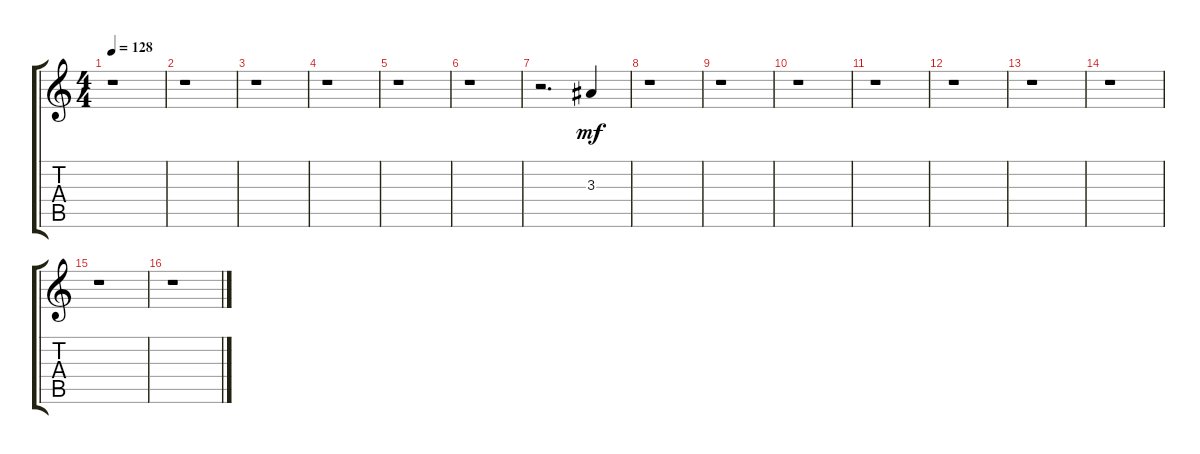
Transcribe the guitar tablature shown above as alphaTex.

\track "" {instrument overdrivenguitar}
\staff {score tabs}
\tuning (E4 B3 G3 D3 A2 E2) {hide}
\ts (4 4)
\tempo 128
\clef g2
\ks c
r.1{dy f} |
r.1 |
r.1 |
r.1 |
r.1 |
r.1 |
r.2{d} 3.3.4{dy mf instrument overdrivenguitar} |
r.1 |
r.1 |
r.1 |
r.1 |
r.1 |
r.1 |
r.1 |
r.1 |
r.1
